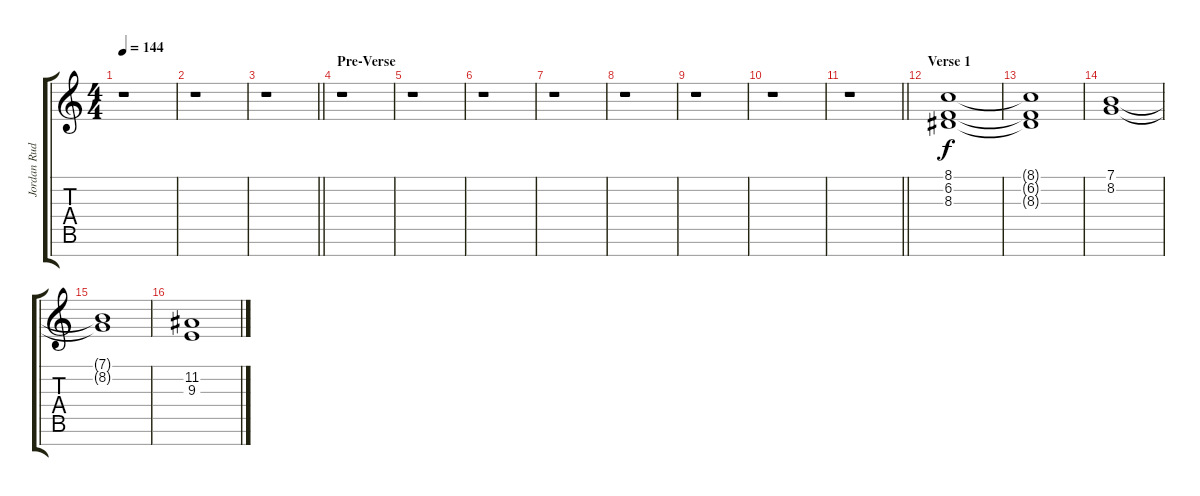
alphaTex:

\track ("Jordan Rudess" "Jordan Rud") {instrument lead1square}
\staff {score tabs}
\tuning (E4 B3 G3 D3 A2 E2 B1) {hide}
\ts (4 4)
\tempo 144
\clef g2
\ks c
r.1{dy f} |
r.1 |
\barLineRight lightlight
r.1 |
\section ("" "Pre-Verse")
r.1 |
r.1 |
r.1 |
r.1 |
r.1 |
r.1 |
r.1 |
\barLineRight lightlight
r.1 |
\section ("" "Verse 1")
(8.1 6.2 8.3).1{volume 8 instrument stringensemble1} |
(8.1{t} 6.2{t} 8.3{t}).1 |
(7.1 8.2).1 |
(7.1{t} 8.2{t}).1 |
(11.2 9.3).1
